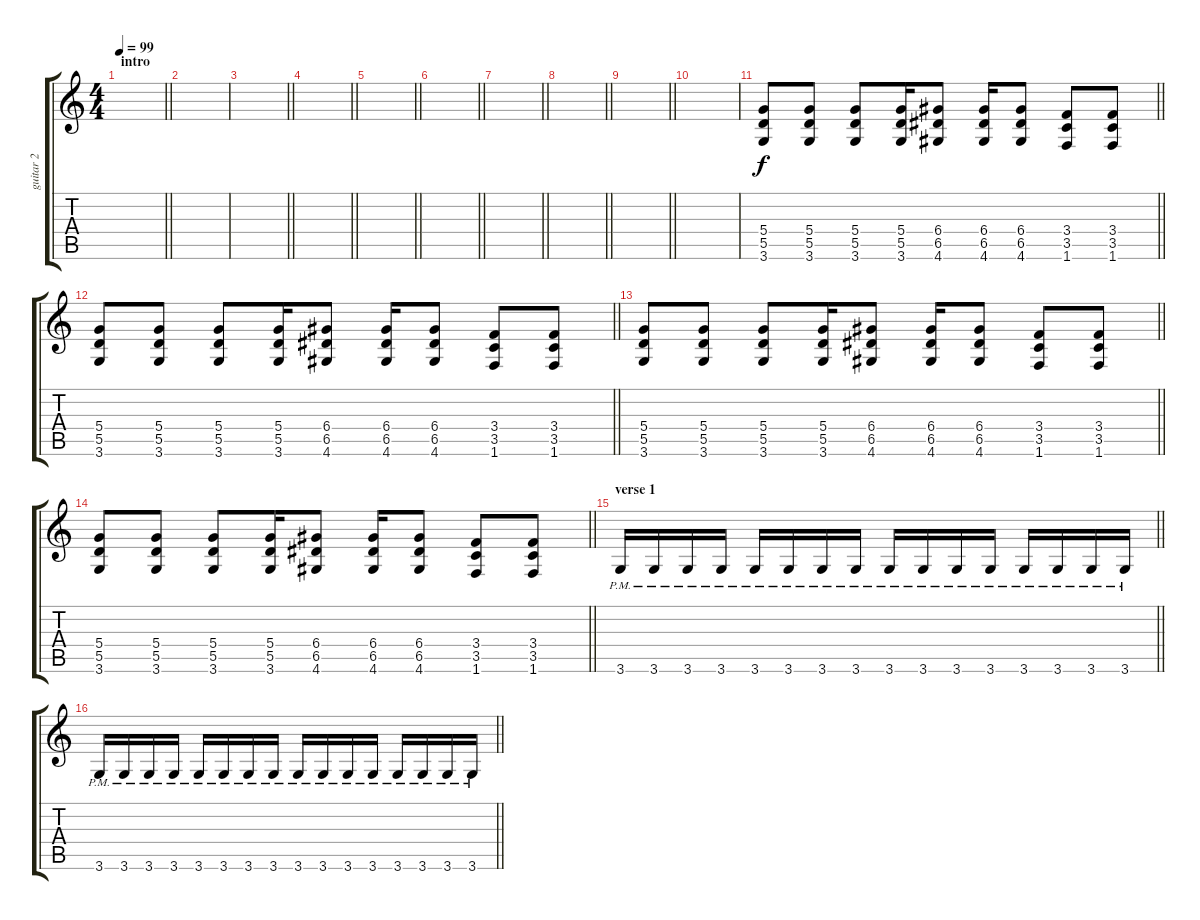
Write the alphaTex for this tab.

\track ("guitar 2" "guitar 2") {instrument overdrivenguitar}
\staff {score tabs}
\tuning (E4 B3 G3 D3 A2 E2) {hide}
\ts (4 4)
\section ("" "intro")
\tempo 99
\clef g2
\barLineRight lightlight
\ks c
|
|
\barLineRight lightlight
|
\barLineRight lightlight
|
\barLineRight lightlight
|
\barLineRight lightlight
|
\barLineRight lightlight
|
\barLineRight lightlight
|
\barLineRight lightlight
|
|
\barLineRight lightlight
(5.4 5.5 3.6).8 (5.4 5.5 3.6).8 (5.4 5.5 3.6).8 (5.4 5.5 3.6).16 (6.4 6.5 4.6).8 (6.4 6.5 4.6).16 (6.4 6.5 4.6).8 (3.4 3.5 1.6).8 (3.4 3.5 1.6).8 |
\barLineRight lightlight
(5.4 5.5 3.6).8 (5.4 5.5 3.6).8 (5.4 5.5 3.6).8 (5.4 5.5 3.6).16 (6.4 6.5 4.6).8 (6.4 6.5 4.6).16 (6.4 6.5 4.6).8 (3.4 3.5 1.6).8 (3.4 3.5 1.6).8 |
\barLineRight lightlight
(5.4 5.5 3.6).8 (5.4 5.5 3.6).8 (5.4 5.5 3.6).8 (5.4 5.5 3.6).16 (6.4 6.5 4.6).8 (6.4 6.5 4.6).16 (6.4 6.5 4.6).8 (3.4 3.5 1.6).8 (3.4 3.5 1.6).8 |
\barLineRight lightlight
(5.4 5.5 3.6).8 (5.4 5.5 3.6).8 (5.4 5.5 3.6).8 (5.4 5.5 3.6).16 (6.4 6.5 4.6).8 (6.4 6.5 4.6).16 (6.4 6.5 4.6).8 (3.4 3.5 1.6).8 (3.4 3.5 1.6).8 |
\section ("" "verse 1")
\barLineRight lightlight
3.6{pm}.16 3.6{pm}.16 3.6{pm}.16 3.6{pm}.16 3.6{pm}.16 3.6{pm}.16 3.6{pm}.16 3.6{pm}.16 3.6{pm}.16 3.6{pm}.16 3.6{pm}.16 3.6{pm}.16 3.6{pm}.16 3.6{pm}.16 3.6{pm}.16 3.6{pm}.16 |
\barLineRight lightlight
3.6{pm}.16 3.6{pm}.16 3.6{pm}.16 3.6{pm}.16 3.6{pm}.16 3.6{pm}.16 3.6{pm}.16 3.6{pm}.16 3.6{pm}.16 3.6{pm}.16 3.6{pm}.16 3.6{pm}.16 3.6{pm}.16 3.6{pm}.16 3.6{pm}.16 3.6{pm}.16
